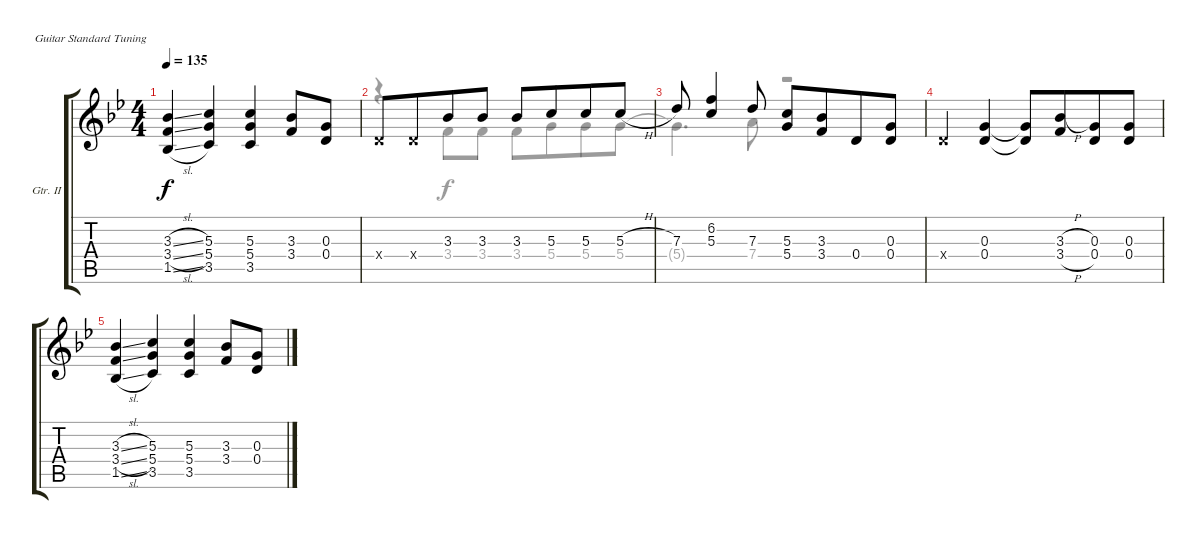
\defaultSystemsLayout 4
\bracketExtendMode groupsimilarinstruments
\firstSystemTrackNameOrientation horizontal
\otherSystemsTrackNameOrientation horizontal
\track ("Guitar II" "Gtr. II") {instrument electricguitarclean}
\staff {score tabs}
\tuning (E4 B3 G3 D3 A2 E2)
\voice
\ts (4 4)
\tempo 135
\clef g2
\ks bb
(3.4{sl} 3.3{sl} 1.5{sl}).4{dy f} (3.5 5.4 5.3).4 (5.3 5.4 3.5).4 (3.4 3.3).8 (0.3 0.4).8 |
0.4{x}.8 0.4{x}.8{beam merge} 3.3.8 3.3.8 3.3.8 5.3.8{beam merge} 5.3.8 5.3{h}.8 |
7.3.8 (5.3 6.2).4 7.3.8 (5.3 5.4).8 (3.4 3.3).8{beam merge} 0.4.8 (0.3 0.4).8 |
0.4{x}.4 (0.4 0.3).4 (0.3{t} 0.4{t}).8 (3.4{h} 3.3{h}).8{beam merge} (0.3 0.4).8 (0.4 0.3).8 |
(3.4{sl} 3.3{sl} 1.5{sl}).4 (5.4 5.3 3.5).4 (5.4 5.3 3.5).4 (3.3 3.4).8 (0.4 0.3).8
\voice
\clef g2
\ottava regular
\simile none
\ks bb
|
r.4 3.4.8 3.4.8 3.4.8 5.4.8{beam merge} 5.4.8 5.4.8 |
5.4{t}.4{d} 7.4.8 r.2 |
|
